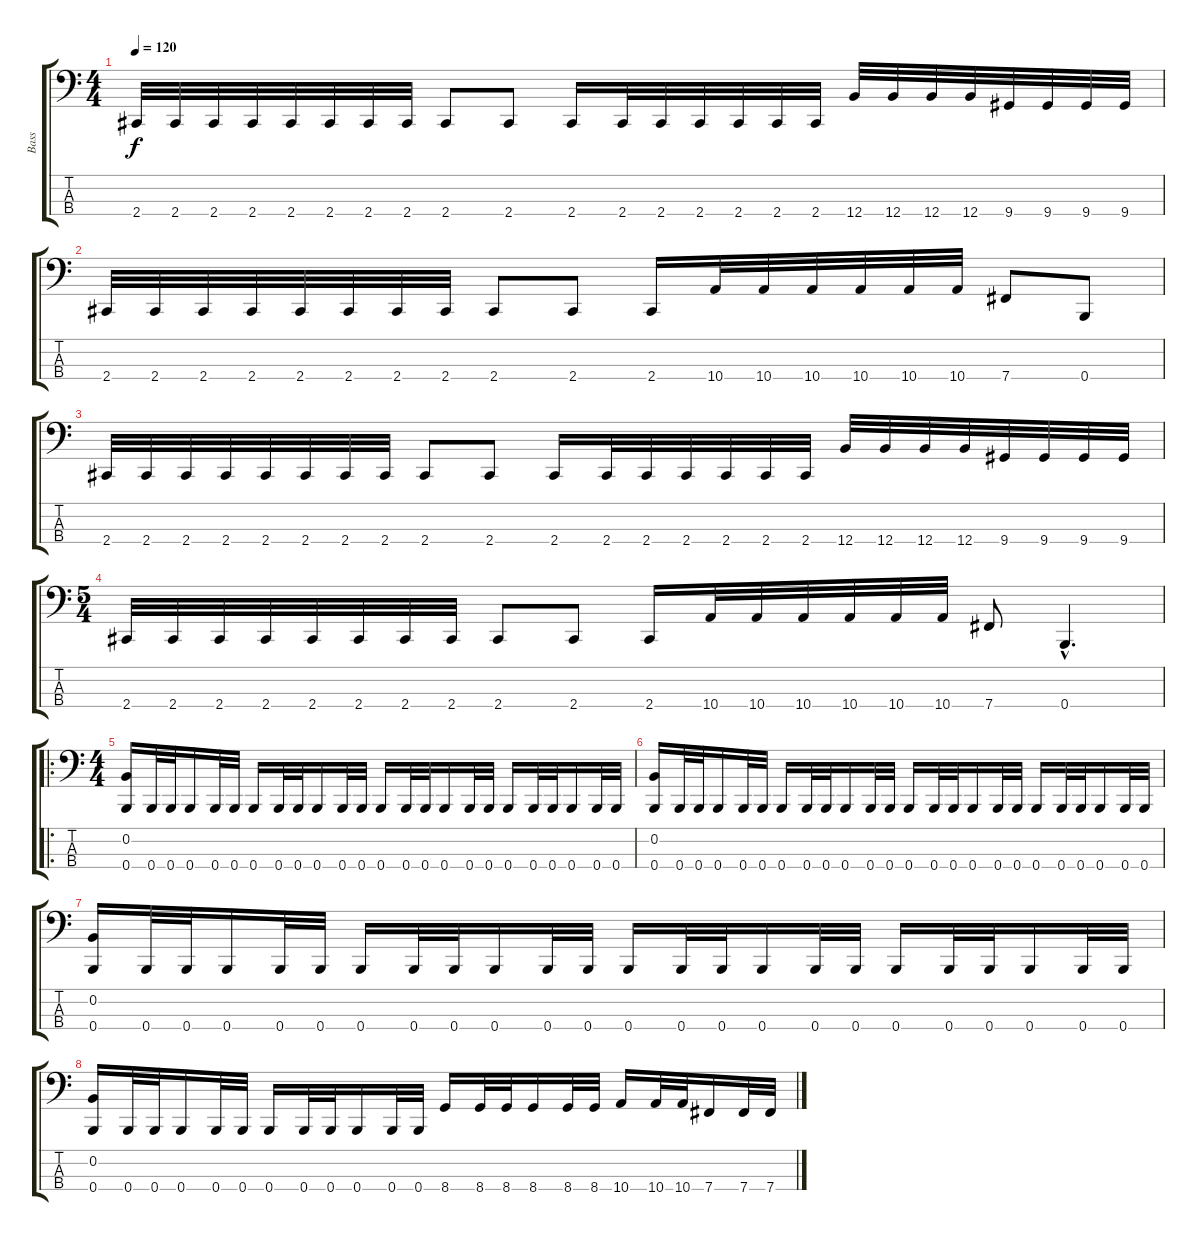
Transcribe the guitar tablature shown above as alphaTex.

\track ("Bass" "Bass") {instrument electricbasspick}
\staff {score tabs}
\tuning (E2 B1 Gb1 B0) {hide}
\ts (4 4)
\tempo 120
\clef f4
\ks c
2.4.32{dy f} 2.4.32 2.4.32 2.4.32 2.4.32 2.4.32 2.4.32 2.4.32 2.4.8 2.4.8 2.4.16 2.4.32 2.4.32 2.4.32 2.4.32 2.4.32 2.4.32 12.4.32 12.4.32 12.4.32 12.4.32 9.4.32 9.4.32 9.4.32 9.4.32 |
2.4.32 2.4.32 2.4.32 2.4.32 2.4.32 2.4.32 2.4.32 2.4.32 2.4.8 2.4.8 2.4.16 10.4.32 10.4.32 10.4.32 10.4.32 10.4.32 10.4.32 7.4.8 0.4.8 |
2.4.32 2.4.32 2.4.32 2.4.32 2.4.32 2.4.32 2.4.32 2.4.32 2.4.8 2.4.8 2.4.16 2.4.32 2.4.32 2.4.32 2.4.32 2.4.32 2.4.32 12.4.32 12.4.32 12.4.32 12.4.32 9.4.32 9.4.32 9.4.32 9.4.32 |
\ts (5 4)
2.4.32 2.4.32 2.4.32 2.4.32 2.4.32 2.4.32 2.4.32 2.4.32 2.4.8 2.4.8 2.4.16 10.4.32 10.4.32 10.4.32 10.4.32 10.4.32 10.4.32 7.4.8 0.4{hac}.4{d} |
\ro
\ts (4 4)
(0.2 0.4).16 0.4.32 0.4.32 0.4.16 0.4.32 0.4.32 0.4.16 0.4.32 0.4.32 0.4.16 0.4.32 0.4.32 0.4.16 0.4.32 0.4.32 0.4.16 0.4.32 0.4.32 0.4.16 0.4.32 0.4.32 0.4.16 0.4.32 0.4.32 |
(0.2 0.4).16 0.4.32 0.4.32 0.4.16 0.4.32 0.4.32 0.4.16 0.4.32 0.4.32 0.4.16 0.4.32 0.4.32 0.4.16 0.4.32 0.4.32 0.4.16 0.4.32 0.4.32 0.4.16 0.4.32 0.4.32 0.4.16 0.4.32 0.4.32 |
(0.2 0.4).16 0.4.32 0.4.32 0.4.16 0.4.32 0.4.32 0.4.16 0.4.32 0.4.32 0.4.16 0.4.32 0.4.32 0.4.16 0.4.32 0.4.32 0.4.16 0.4.32 0.4.32 0.4.16 0.4.32 0.4.32 0.4.16 0.4.32 0.4.32 |
(0.2 0.4).16 0.4.32 0.4.32 0.4.16 0.4.32 0.4.32 0.4.16 0.4.32 0.4.32 0.4.16 0.4.32 0.4.32 8.4.16 8.4.32 8.4.32 8.4.16 8.4.32 8.4.32 10.4.16 10.4.32 10.4.32 7.4.16 7.4.32 7.4.32
